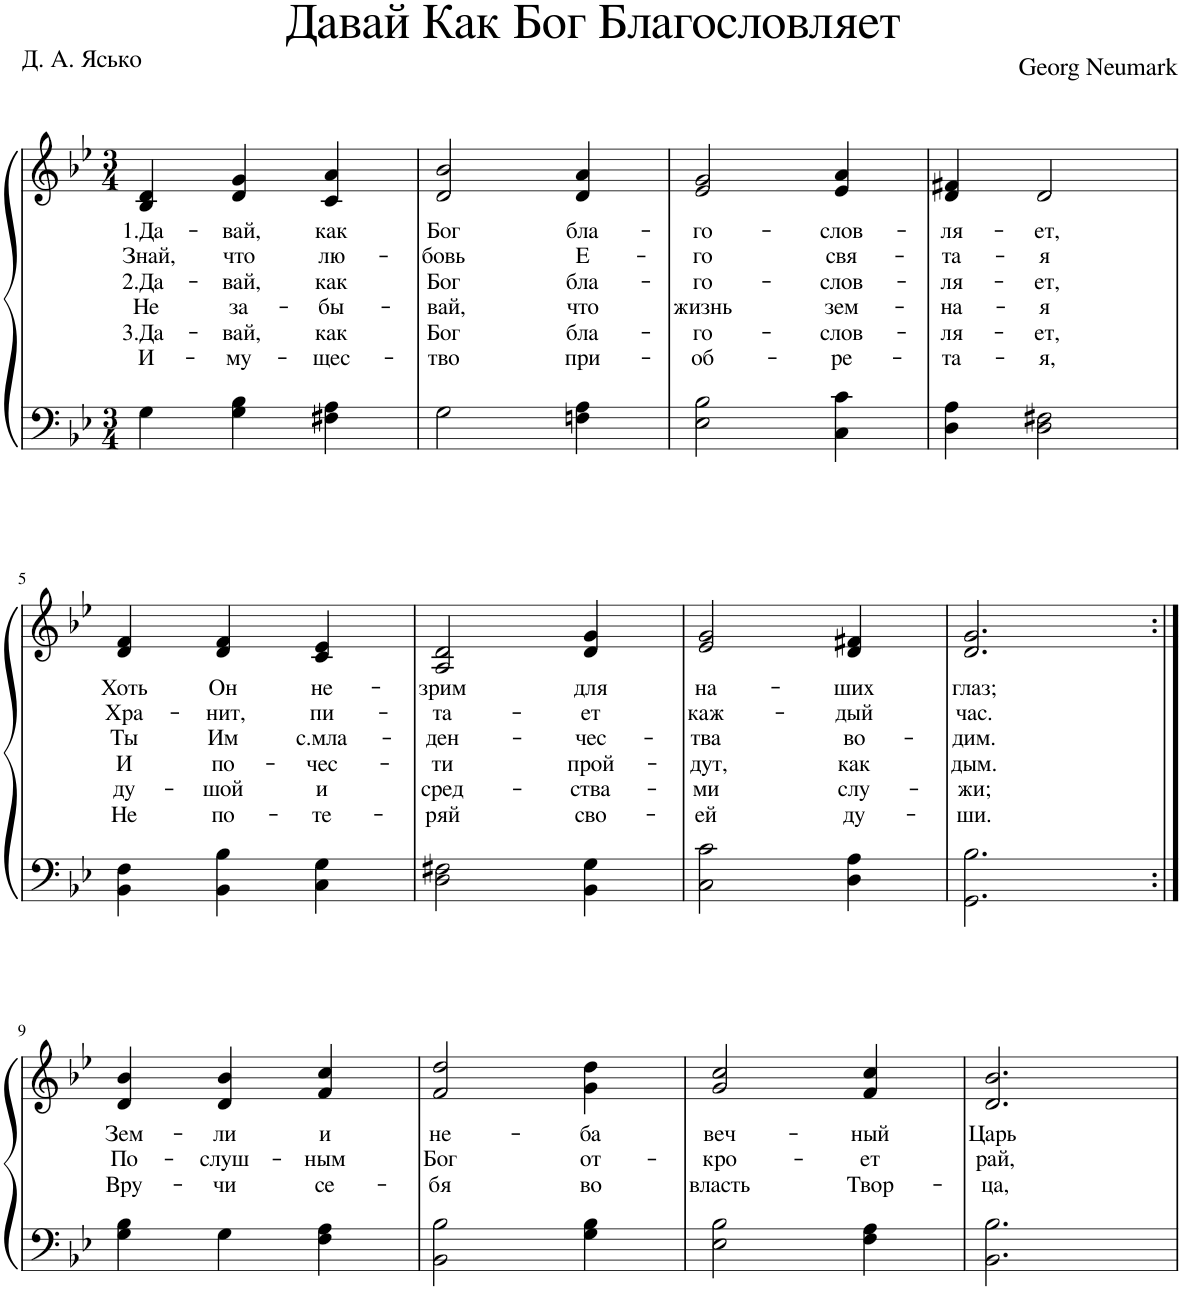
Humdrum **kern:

**kern	**kern	**text	**text	**text	**text	**text	**text
*part1	*part1	*part1	*part1	*part1	*part1	*part1	*part1
*staff2	*staff1	*staff1	*staff1	*staff1	*staff1	*staff1	*staff1
*I"Piano	*	*	*	*	*	*	*
*I'Pno.	*	*	*	*	*	*	*
*clefF4	*clefG2	*	*	*	*	*	*
*k[b-e-]	*k[b-e-]	*	*	*	*	*	*
*M3/4	*M3/4	*	*	*	*	*	*
=1	=1	=1	=1	=1	=1	=1	=1
!	!	!LO:LY:b	!LO:LY:b	!LO:LY:b	!LO:LY:b	!LO:LY:b	!LO:LY:b
4G\	4B-/ 4d/	1.Да-	Знай,	2.Да-	Не	3.Да-	И-
!	!	!LO:LY:b	!LO:LY:b	!LO:LY:b	!LO:LY:b	!LO:LY:b	!LO:LY:b
4G\ 4B-\	4d/ 4g/	-вай,	что	-вай,	за-	-вай,	-му-
!	!	!LO:LY:b	!LO:LY:b	!LO:LY:b	!LO:LY:b	!LO:LY:b	!LO:LY:b
4F#X\ 4A\	4c/ 4a/	как	лю-	как	-бы-	как	-щес-
=2	=2	=2	=2	=2	=2	=2	=2
!	!	!LO:LY:b	!LO:LY:b	!LO:LY:b	!LO:LY:b	!LO:LY:b	!LO:LY:b
2G\	2d/ 2b-/	Бог	-бовь	Бог	-вай,	Бог	-тво
!	!	!LO:LY:b	!LO:LY:b	!LO:LY:b	!LO:LY:b	!LO:LY:b	!LO:LY:b
4Fn\ 4A\	4d/ 4a/	бла-	E-	бла-	что	бла-	при-
=3	=3	=3	=3	=3	=3	=3	=3
!	!	!LO:LY:b	!LO:LY:b	!LO:LY:b	!LO:LY:b	!LO:LY:b	!LO:LY:b
2E-\ 2B-\	2e-/ 2g/	-го-	-го	-го-	жизнь	-го-	-об-
!	!	!LO:LY:b	!LO:LY:b	!LO:LY:b	!LO:LY:b	!LO:LY:b	!LO:LY:b
4C\ 4c\	4e-/ 4a/	-слов-	свя-	-слов-	зем-	-слов-	-ре-
=4	=4	=4	=4	=4	=4	=4	=4
!	!	!LO:LY:b	!LO:LY:b	!LO:LY:b	!LO:LY:b	!LO:LY:b	!LO:LY:b
4D\ 4A\	4d/ 4f#X/	-ля-	-та-	-ля-	-на-	-ля-	-та-
!	!	!LO:LY:b	!LO:LY:b	!LO:LY:b	!LO:LY:b	!LO:LY:b	!LO:LY:b
2D\ 2F#X\	2d/	-ет,	-я	-ет,	-я	-ет,	-я,
!!LO:LB:g=z
=5	=5	=5	=5	=5	=5	=5	=5
!	!	!LO:LY:b	!LO:LY:b	!LO:LY:b	!LO:LY:b	!LO:LY:b	!LO:LY:b
4BB-\ 4F\	4d/ 4f/	Хоть	Хра-	Ты	И	ду-	Не
!	!	!LO:LY:b	!LO:LY:b	!LO:LY:b	!LO:LY:b	!LO:LY:b	!LO:LY:b
4BB-\ 4B-\	4d/ 4f/	Он	-нит,	Им	по-	-шой	по-
!	!	!LO:LY:b	!LO:LY:b	!LO:LY:b	!LO:LY:b	!LO:LY:b	!LO:LY:b
4C\ 4G\	4c/ 4e-/	не-	пи-	с.мла-	-чес-	и	-те-
=6	=6	=6	=6	=6	=6	=6	=6
!	!	!LO:LY:b	!LO:LY:b	!LO:LY:b	!LO:LY:b	!LO:LY:b	!LO:LY:b
2D\ 2F#X\	2A/ 2d/	-зрим	-та-	-ден-	-ти	сред-	-ряй
!	!	!LO:LY:b	!LO:LY:b	!LO:LY:b	!LO:LY:b	!LO:LY:b	!LO:LY:b
4BB-\ 4G\	4d/ 4g/	для	-ет	-чес-	прой-	-ства-	сво-
=7	=7	=7	=7	=7	=7	=7	=7
!	!	!LO:LY:b	!LO:LY:b	!LO:LY:b	!LO:LY:b	!LO:LY:b	!LO:LY:b
2C\ 2c\	2e-/ 2g/	на-	каж-	-тва	-дут,	-ми	-ей
!	!	!LO:LY:b	!LO:LY:b	!LO:LY:b	!LO:LY:b	!LO:LY:b	!LO:LY:b
4D\ 4A\	4d/ 4f#X/	-ших	-дый	во-	как	слу-	ду-
=8	=8	=8	=8	=8	=8	=8	=8
!	!	!LO:LY:b	!LO:LY:b	!LO:LY:b	!LO:LY:b	!LO:LY:b	!LO:LY:b
2.GG\ 2.B-\	2.d/ 2.g/	глаз;	час.	-дим.	дым.	-жи;	-ши.
!!LO:LB:g=z
=9:|!	=9:|!	=9:|!	=9:|!	=9:|!	=9:|!	=9:|!	=9:|!
!	!	!LO:LY:b	!LO:LY:b	!LO:LY:b	!	!	!
4G\ 4B-\	4d/ 4b-/	Зем-	По-	Вру-	.	.	.
!	!	!LO:LY:b	!LO:LY:b	!LO:LY:b	!	!	!
4G\	4d/ 4b-/	-ли	-слуш-	-чи	.	.	.
!	!	!LO:LY:b	!LO:LY:b	!LO:LY:b	!	!	!
4F\ 4A\	4f/ 4cc/	и	-ным	се-	.	.	.
=10	=10	=10	=10	=10	=10	=10	=10
!	!	!LO:LY:b	!LO:LY:b	!LO:LY:b	!	!	!
2BB-\ 2B-\	2f/ 2dd/	не-	Бог	-бя	.	.	.
!	!	!LO:LY:b	!LO:LY:b	!LO:LY:b	!	!	!
4G\ 4B-\	4g\ 4dd\	-ба	от-	во	.	.	.
=11	=11	=11	=11	=11	=11	=11	=11
!	!	!LO:LY:b	!LO:LY:b	!LO:LY:b	!	!	!
2E-\ 2B-\	2g/ 2cc/	веч-	-кро-	власть	.	.	.
!	!	!LO:LY:b	!LO:LY:b	!LO:LY:b	!	!	!
4F\ 4A\	4f/ 4cc/	-ный	-ет	Твор-	.	.	.
=12	=12	=12	=12	=12	=12	=12	=12
!	!	!LO:LY:b	!LO:LY:b	!LO:LY:b	!	!	!
2.BB-\ 2.B-\	2.d/ 2.b-/	Царь	рай,	-ца,	.	.	.
=	=	=	=	=	=	=	=
*-	*-	*-	*-	*-	*-	*-	*-
